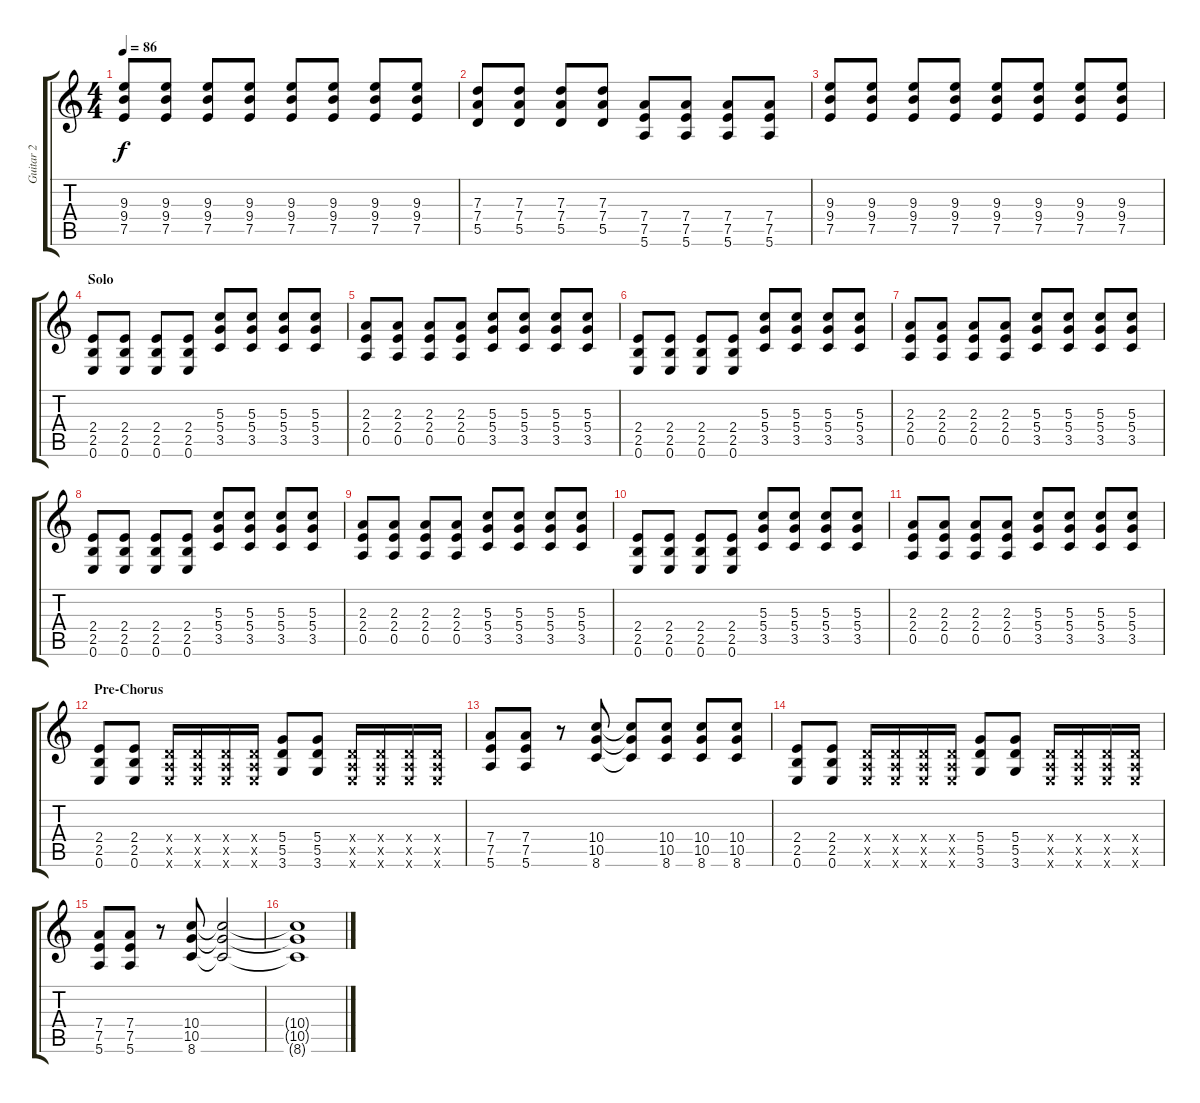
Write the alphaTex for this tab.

\track ("Guitar 2" "Guitar 2") {instrument distortionguitar}
\staff {score tabs}
\tuning (E4 B3 G3 D3 A2 E2) {hide}
\ts (4 4)
\tempo 86
\clef g2
\ks c
(9.3 9.4 7.5).8{dy f} (9.3 9.4 7.5).8 (9.3 9.4 7.5).8 (9.3 9.4 7.5).8 (9.3 9.4 7.5).8 (9.3 9.4 7.5).8 (9.3 9.4 7.5).8 (9.3 9.4 7.5).8 |
(7.3 7.4 5.5).8 (7.3 7.4 5.5).8 (7.3 7.4 5.5).8 (7.3 7.4 5.5).8 (7.4 7.5 5.6).8 (7.4 7.5 5.6).8 (7.4 7.5 5.6).8 (7.4 7.5 5.6).8 |
(9.3 9.4 7.5).8 (9.3 9.4 7.5).8 (9.3 9.4 7.5).8 (9.3 9.4 7.5).8 (9.3 9.4 7.5).8 (9.3 9.4 7.5).8 (9.3 9.4 7.5).8 (9.3 9.4 7.5).8 |
\section ("" "Solo")
(2.4 2.5 0.6).8{volume 13} (2.4 2.5 0.6).8 (2.4 2.5 0.6).8 (2.4 2.5 0.6).8 (5.3 5.4 3.5).8 (5.3 5.4 3.5).8 (5.3 5.4 3.5).8 (5.3 5.4 3.5).8 |
(2.3 2.4 0.5).8 (2.3 2.4 0.5).8 (2.3 2.4 0.5).8 (2.3 2.4 0.5).8 (5.3 5.4 3.5).8 (5.3 5.4 3.5).8 (5.3 5.4 3.5).8 (5.3 5.4 3.5).8 |
(2.4 2.5 0.6).8 (2.4 2.5 0.6).8 (2.4 2.5 0.6).8 (2.4 2.5 0.6).8 (5.3 5.4 3.5).8 (5.3 5.4 3.5).8 (5.3 5.4 3.5).8 (5.3 5.4 3.5).8 |
(2.3 2.4 0.5).8 (2.3 2.4 0.5).8 (2.3 2.4 0.5).8 (2.3 2.4 0.5).8 (5.3 5.4 3.5).8 (5.3 5.4 3.5).8 (5.3 5.4 3.5).8 (5.3 5.4 3.5).8 |
(2.4 2.5 0.6).8 (2.4 2.5 0.6).8 (2.4 2.5 0.6).8 (2.4 2.5 0.6).8 (5.3 5.4 3.5).8 (5.3 5.4 3.5).8 (5.3 5.4 3.5).8 (5.3 5.4 3.5).8 |
(2.3 2.4 0.5).8 (2.3 2.4 0.5).8 (2.3 2.4 0.5).8 (2.3 2.4 0.5).8 (5.3 5.4 3.5).8 (5.3 5.4 3.5).8 (5.3 5.4 3.5).8 (5.3 5.4 3.5).8 |
(2.4 2.5 0.6).8 (2.4 2.5 0.6).8 (2.4 2.5 0.6).8 (2.4 2.5 0.6).8 (5.3 5.4 3.5).8 (5.3 5.4 3.5).8 (5.3 5.4 3.5).8 (5.3 5.4 3.5).8 |
(2.3 2.4 0.5).8 (2.3 2.4 0.5).8 (2.3 2.4 0.5).8 (2.3 2.4 0.5).8 (5.3 5.4 3.5).8 (5.3 5.4 3.5).8 (5.3 5.4 3.5).8 (5.3 5.4 3.5).8 |
\section ("" "Pre-Chorus")
(2.4 2.5 0.6).8{volume 16} (2.4 2.5 0.6).8 (0.4{x} 0.5{x} 0.6{x}).16 (0.4{x} 0.5{x} 0.6{x}).16 (0.4{x} 0.5{x} 0.6{x}).16 (0.4{x} 0.5{x} 0.6{x}).16 (5.4 5.5 3.6).8 (5.4 5.5 3.6).8 (0.4{x} 0.5{x} 0.6{x}).16 (0.4{x} 0.5{x} 0.6{x}).16 (0.4{x} 0.5{x} 0.6{x}).16 (0.4{x} 0.5{x} 0.6{x}).16 |
(7.4 7.5 5.6).8 (7.4 7.5 5.6).8 r.8 (10.4 10.5 8.6).8 (10.4{t} 10.5{t} 8.6{t}).8 (10.4 10.5 8.6).8 (10.4 10.5 8.6).8 (10.4 10.5 8.6).8 |
(2.4 2.5 0.6).8 (2.4 2.5 0.6).8 (0.4{x} 0.5{x} 0.6{x}).16 (0.4{x} 0.5{x} 0.6{x}).16 (0.4{x} 0.5{x} 0.6{x}).16 (0.4{x} 0.5{x} 0.6{x}).16 (5.4 5.5 3.6).8 (5.4 5.5 3.6).8 (0.4{x} 0.5{x} 0.6{x}).16 (0.4{x} 0.5{x} 0.6{x}).16 (0.4{x} 0.5{x} 0.6{x}).16 (0.4{x} 0.5{x} 0.6{x}).16 |
(7.4 7.5 5.6).8 (7.4 7.5 5.6).8 r.8 (10.4 10.5 8.6).8 (10.4{t} 10.5{t} 8.6{t}).2 |
(10.4{t} 10.5{t} 8.6{t}).1
